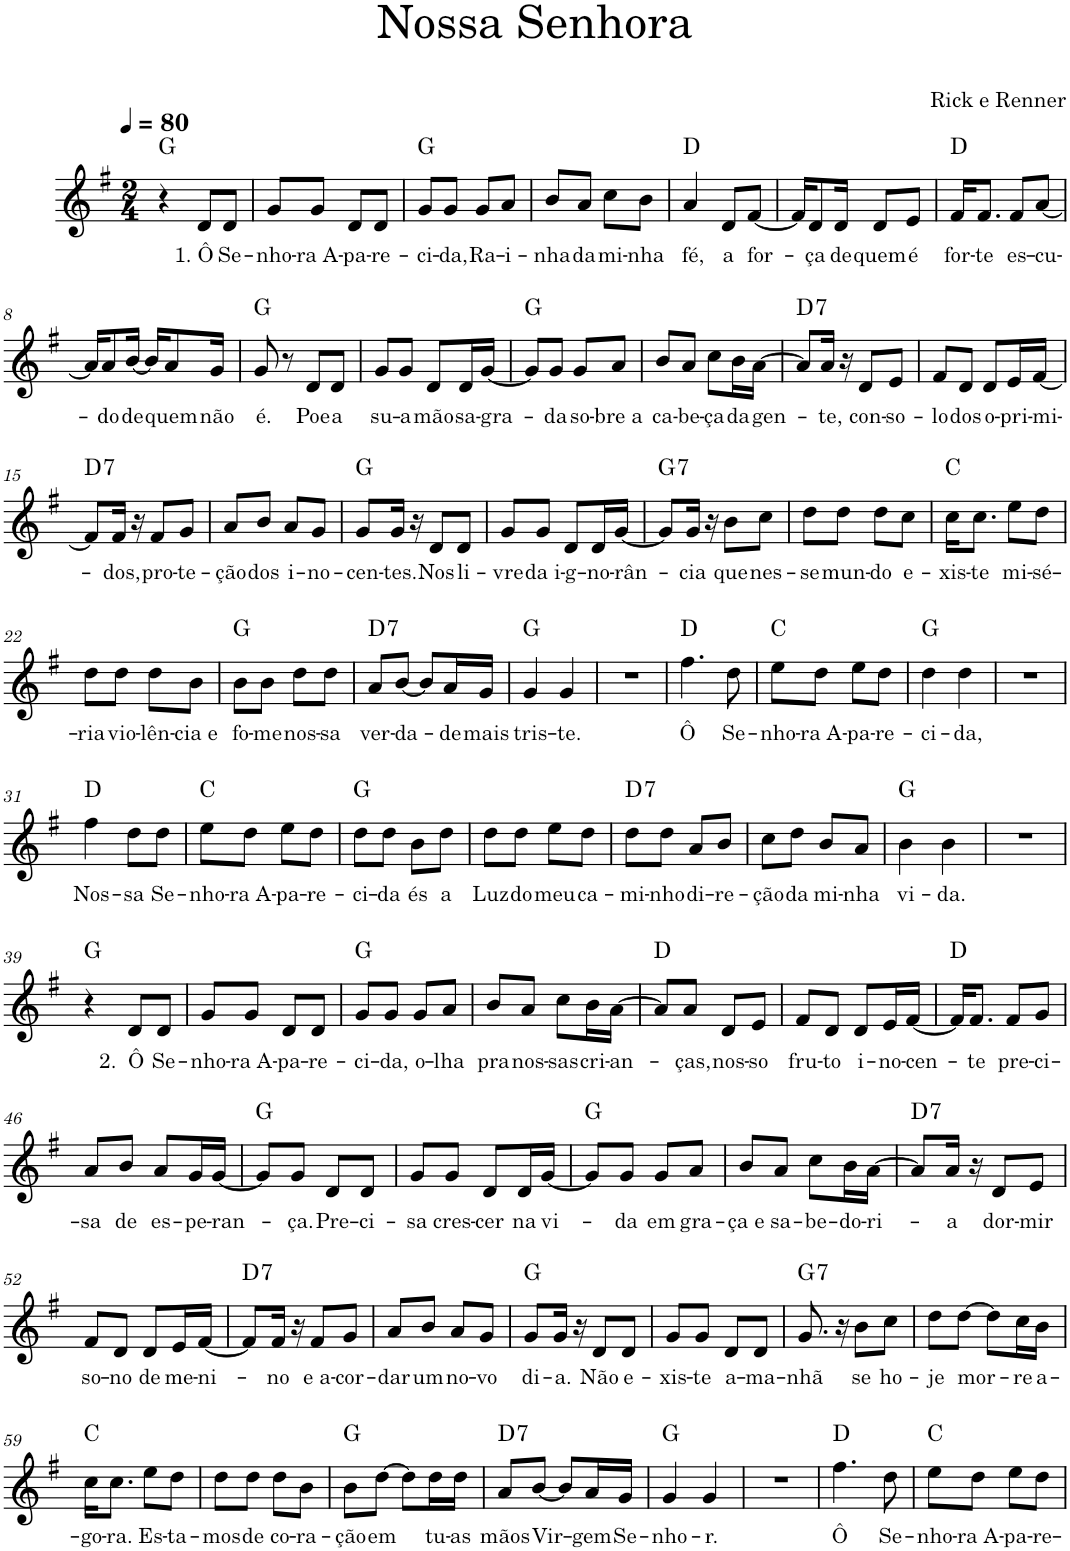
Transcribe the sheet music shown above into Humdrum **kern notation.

**kern	**text	**harte
*part1	*part1	*part1
*staff1	*staff1	*
*I"Voz	*	*
*I'Vo.	*	*
*clefG2	*	*
*k[f#]	*	*
*M2/4	*	*
*MM80	*	*
=1	=1	=1
4r	.	G:maj
!	!LO:LY:b	!
8d/L	1. Ô	.
!	!LO:LY:b	!
8d/J	Se-	.
=2	=2	=2
!	!LO:LY:b	!
8g/L	-nho-	.
!	!LO:LY:b	!
8g/J	-ra A-	.
!	!LO:LY:b	!
8d/L	-pa-	.
!	!LO:LY:b	!
8d/J	-re-	.
=3	=3	=3
!	!LO:LY:b	!
8g/L	-ci-	G:maj
!	!LO:LY:b	!
8g/J	-da,	.
!	!LO:LY:b	!
8g/L	Ra-	.
!	!LO:LY:b	!
8a/J	-i-	.
=4	=4	=4
!	!LO:LY:b	!
8b/L	-nha	.
!	!LO:LY:b	!
8a/J	da	.
!	!LO:LY:b	!
8cc\L	mi-	.
!	!LO:LY:b	!
8b\J	-nha	.
=5	=5	=5
!	!LO:LY:b	!
4a/	fé,	D:maj
!	!LO:LY:b	!
8d/L	a	.
!	!LO:LY:b	!
[8f#/J	for-	.
=6	=6	=6
16f#/KL]	.	.
!	!LO:LY:b	!
8d/	-ça	.
!	!LO:LY:b	!
16d/Jk	de	.
!	!LO:LY:b	!
8d/L	quem	.
!	!LO:LY:b	!
8e/J	é	.
=7	=7	=7
!	!LO:LY:b	!
16f#/KL	for-	D:maj
!	!LO:LY:b	!
8.f#/J	-te	.
!	!LO:LY:b	!
8f#/L	es-	.
!	!LO:LY:b	!
[8a/J	-cu-	.
!!LO:LB:g=z
=8	=8	=8
16a/KL]	.	.
!	!LO:LY:b	!
8a/	-do	.
!	!LO:LY:b	!
[16b/Jk	de	.
16b/KL]	.	.
!	!LO:LY:b	!
8a/	quem	.
!	!LO:LY:b	!
16g/Jk	não	.
=9	=9	=9
!	!LO:LY:b	!
8g/	é.	G:maj
8r	.	.
!	!LO:LY:b	!
8d/L	Poe	.
!	!LO:LY:b	!
8d/J	a	.
=10	=10	=10
!	!LO:LY:b	!
8g/L	su-	.
!	!LO:LY:b	!
8g/J	-a	.
!	!LO:LY:b	!
8d/L	mão	.
!	!LO:LY:b	!
16d/L	sa-	.
!	!LO:LY:b	!
[16g/JJ	-gra-	.
=11	=11	=11
8g/L]	.	G:maj
!	!LO:LY:b	!
8g/J	-da	.
!	!LO:LY:b	!
8g/L	so-	.
!	!LO:LY:b	!
8a/J	-bre a	.
=12	=12	=12
!	!LO:LY:b	!
8b/L	ca-	.
!	!LO:LY:b	!
8a/J	-be-	.
!	!LO:LY:b	!
8cc\L	-ça	.
!	!LO:LY:b	!
16b\L	da	.
!	!LO:LY:b	!
[16a\JJ	gen-	.
=13	=13	=13
!	!	!LO:H:kt=7
8a/L]	.	D:7
!	!LO:LY:b	!
16a/Jk	-te,	.
16r	.	.
!	!LO:LY:b	!
8d/L	con-	.
!	!LO:LY:b	!
8e/J	-so-	.
=14	=14	=14
!	!LO:LY:b	!
8f#/L	-lo	.
!	!LO:LY:b	!
8d/J	dos	.
!	!LO:LY:b	!
8d/L	o-	.
!	!LO:LY:b	!
16e/L	-pri-	.
!	!LO:LY:b	!
[16f#/JJ	-mi-	.
!!LO:LB:g=z
=15	=15	=15
!	!	!LO:H:kt=7
8f#/L]	.	D:7
!	!LO:LY:b	!
16f#/Jk	-dos,	.
16r	.	.
!	!LO:LY:b	!
8f#/L	pro-	.
!	!LO:LY:b	!
8g/J	-te-	.
=16	=16	=16
!	!LO:LY:b	!
8a/L	-ção	.
!	!LO:LY:b	!
8b/J	dos	.
!	!LO:LY:b	!
8a/L	i-	.
!	!LO:LY:b	!
8g/J	-no-	.
=17	=17	=17
!	!LO:LY:b	!
8g/L	-cen-	G:maj
!	!LO:LY:b	!
16g/Jk	-tes.	.
16r	.	.
!	!LO:LY:b	!
8d/L	Nos	.
!	!LO:LY:b	!
8d/J	li-	.
=18	=18	=18
!	!LO:LY:b	!
8g/L	-vre	.
!	!LO:LY:b	!
8g/J	da i-	.
!	!LO:LY:b	!
8d/L	-g-	.
!	!LO:LY:b	!
16d/L	-no-	.
!	!LO:LY:b	!
[16g/JJ	-rân-	.
=19	=19	=19
!	!	!LO:H:kt=7
8g/L]	.	G:7
!	!LO:LY:b	!
16g/Jk	-cia	.
16r	.	.
!	!LO:LY:b	!
8b\L	que	.
!	!LO:LY:b	!
8cc\J	nes-	.
=20	=20	=20
!	!LO:LY:b	!
8dd\L	-se	.
!	!LO:LY:b	!
8dd\J	mun-	.
!	!LO:LY:b	!
8dd\L	-do	.
!	!LO:LY:b	!
8cc\J	e-	.
=21	=21	=21
!	!LO:LY:b	!
16cc\KL	-xis-	C:maj
!	!LO:LY:b	!
8.cc\J	-te	.
!	!LO:LY:b	!
8ee\L	mi-	.
!	!LO:LY:b	!
8dd\J	-sé-	.
!!LO:LB:g=z
=22	=22	=22
!	!LO:LY:b	!
8dd\L	-ria	.
!	!LO:LY:b	!
8dd\J	vio-	.
!	!LO:LY:b	!
8dd\L	-lên-	.
!	!LO:LY:b	!
8b\J	-cia e	.
=23	=23	=23
!	!LO:LY:b	!
8b\L	fo-	G:maj
!	!LO:LY:b	!
8b\J	-me	.
!	!LO:LY:b	!
8dd\L	nos-	.
!	!LO:LY:b	!
8dd\J	-sa	.
=24	=24	=24
!	!LO:LY:b	!LO:H:kt=7
8a/L	ver-	D:7
!	!LO:LY:b	!
[8b/J	-da-	.
8b/L]	.	.
!	!LO:LY:b	!
16a/L	-de	.
!	!LO:LY:b	!
16g/JJ	mais	.
=25	=25	=25
!	!LO:LY:b	!
4g/	tris-	G:maj
!	!LO:LY:b	!
4g/	-te.	.
=26	=26	=26
2r	.	.
=27	=27	=27
!	!LO:LY:b	!
4.ff#\	Ô	D:maj
!	!LO:LY:b	!
8dd\	Se-	.
=28	=28	=28
!	!LO:LY:b	!
8ee\L	-nho-	C:maj
!	!LO:LY:b	!
8dd\J	-ra A-	.
!	!LO:LY:b	!
8ee\L	-pa-	.
!	!LO:LY:b	!
8dd\J	-re-	.
=29	=29	=29
!	!LO:LY:b	!
4dd\	-ci-	G:maj
!	!LO:LY:b	!
4dd\	-da,	.
=30	=30	=30
2r	.	.
!!LO:LB:g=z
=31	=31	=31
!	!LO:LY:b	!
4ff#\	Nos-	D:maj
!	!LO:LY:b	!
8dd\L	-sa	.
!	!LO:LY:b	!
8dd\J	Se-	.
=32	=32	=32
!	!LO:LY:b	!
8ee\L	-nho-	C:maj
!	!LO:LY:b	!
8dd\J	-ra A-	.
!	!LO:LY:b	!
8ee\L	-pa-	.
!	!LO:LY:b	!
8dd\J	-re-	.
=33	=33	=33
!	!LO:LY:b	!
8dd\L	-ci-	G:maj
!	!LO:LY:b	!
8dd\J	-da	.
!	!LO:LY:b	!
8b\L	és	.
!	!LO:LY:b	!
8dd\J	a	.
=34	=34	=34
!	!LO:LY:b	!
8dd\L	Luz	.
!	!LO:LY:b	!
8dd\J	do	.
!	!LO:LY:b	!
8ee\L	meu	.
!	!LO:LY:b	!
8dd\J	ca-	.
=35	=35	=35
!	!LO:LY:b	!LO:H:kt=7
8dd\L	-mi-	D:7
!	!LO:LY:b	!
8dd\J	-nho	.
!	!LO:LY:b	!
8a/L	di-	.
!	!LO:LY:b	!
8b/J	-re-	.
=36	=36	=36
!	!LO:LY:b	!
8cc\L	-ção	.
!	!LO:LY:b	!
8dd\J	da	.
!	!LO:LY:b	!
8b/L	mi-	.
!	!LO:LY:b	!
8a/J	-nha	.
=37	=37	=37
!	!LO:LY:b	!
4b\	vi-	G:maj
!	!LO:LY:b	!
4b\	-da.	.
=38	=38	=38
2r	.	.
!!LO:LB:g=z
=39	=39	=39
4r	.	G:maj
!	!LO:LY:b	!
8d/L	2. Ô	.
!	!LO:LY:b	!
8d/J	Se-	.
=40	=40	=40
!	!LO:LY:b	!
8g/L	-nho-	.
!	!LO:LY:b	!
8g/J	-ra A-	.
!	!LO:LY:b	!
8d/L	-pa-	.
!	!LO:LY:b	!
8d/J	-re-	.
=41	=41	=41
!	!LO:LY:b	!
8g/L	-ci-	G:maj
!	!LO:LY:b	!
8g/J	-da,	.
!	!LO:LY:b	!
8g/L	o-	.
!	!LO:LY:b	!
8a/J	-lha	.
=42	=42	=42
!	!LO:LY:b	!
8b/L	pra	.
!	!LO:LY:b	!
8a/J	nos-	.
!	!LO:LY:b	!
8cc\L	-sas	.
!	!LO:LY:b	!
16b\L	cri-	.
!	!LO:LY:b	!
[16a\JJ	-an-	.
=43	=43	=43
8a/L]	.	D:maj
!	!LO:LY:b	!
8a/J	-ças,	.
!	!LO:LY:b	!
8d/L	nos-	.
!	!LO:LY:b	!
8e/J	-so	.
=44	=44	=44
!	!LO:LY:b	!
8f#/L	fru-	.
!	!LO:LY:b	!
8d/J	-to	.
!	!LO:LY:b	!
8d/L	i-	.
!	!LO:LY:b	!
16e/L	-no-	.
!	!LO:LY:b	!
[16f#/JJ	-cen-	.
=45	=45	=45
16f#/KL]	.	D:maj
!	!LO:LY:b	!
8.f#/J	-te	.
!	!LO:LY:b	!
8f#/L	pre-	.
!	!LO:LY:b	!
8g/J	-ci-	.
!!LO:LB:g=z
=46	=46	=46
!	!LO:LY:b	!
8a/L	-sa	.
!	!LO:LY:b	!
8b/J	de	.
!	!LO:LY:b	!
8a/L	es-	.
!	!LO:LY:b	!
16g/L	-pe-	.
!	!LO:LY:b	!
[16g/JJ	-ran-	.
=47	=47	=47
8g/L]	.	G:maj
!	!LO:LY:b	!
8g/J	-ça.	.
!	!LO:LY:b	!
8d/L	Pre-	.
!	!LO:LY:b	!
8d/J	-ci-	.
=48	=48	=48
!	!LO:LY:b	!
8g/L	-sa	.
!	!LO:LY:b	!
8g/J	cres-	.
!	!LO:LY:b	!
8d/L	-cer	.
!	!LO:LY:b	!
16d/L	na	.
!	!LO:LY:b	!
[16g/JJ	vi-	.
=49	=49	=49
8g/L]	.	G:maj
!	!LO:LY:b	!
8g/J	-da	.
!	!LO:LY:b	!
8g/L	em	.
!	!LO:LY:b	!
8a/J	gra-	.
=50	=50	=50
!	!LO:LY:b	!
8b/L	-ça e	.
!	!LO:LY:b	!
8a/J	sa-	.
!	!LO:LY:b	!
8cc\L	-be-	.
!	!LO:LY:b	!
16b\L	-do-	.
!	!LO:LY:b	!
[16a\JJ	-ri-	.
=51	=51	=51
!	!	!LO:H:kt=7
8a/L]	.	D:7
!	!LO:LY:b	!
16a/Jk	-a	.
16r	.	.
!	!LO:LY:b	!
8d/L	dor-	.
!	!LO:LY:b	!
8e/J	-mir	.
!!LO:LB:g=z
=52	=52	=52
!	!LO:LY:b	!
8f#/L	so-	.
!	!LO:LY:b	!
8d/J	-no	.
!	!LO:LY:b	!
8d/L	de	.
!	!LO:LY:b	!
16e/L	me-	.
!	!LO:LY:b	!
[16f#/JJ	-ni-	.
=53	=53	=53
!	!	!LO:H:kt=7
8f#/L]	.	D:7
!	!LO:LY:b	!
16f#/Jk	-no	.
16r	.	.
!	!LO:LY:b	!
8f#/L	e a-	.
!	!LO:LY:b	!
8g/J	-cor-	.
=54	=54	=54
!	!LO:LY:b	!
8a/L	-dar	.
!	!LO:LY:b	!
8b/J	um	.
!	!LO:LY:b	!
8a/L	no-	.
!	!LO:LY:b	!
8g/J	-vo	.
=55	=55	=55
!	!LO:LY:b	!
8g/L	di-	G:maj
!	!LO:LY:b	!
16g/Jk	-a.	.
16r	.	.
!	!LO:LY:b	!
8d/L	Não	.
!	!LO:LY:b	!
8d/J	e-	.
=56	=56	=56
!	!LO:LY:b	!
8g/L	-xis-	.
!	!LO:LY:b	!
8g/J	-te	.
!	!LO:LY:b	!
8d/L	a-	.
!	!LO:LY:b	!
8d/J	-ma-	.
=57	=57	=57
!	!LO:LY:b	!LO:H:kt=7
8.g/	-nhã	G:7
16r	.	.
!	!LO:LY:b	!
8b\L	se	.
!	!LO:LY:b	!
8cc\J	ho-	.
=58	=58	=58
!	!LO:LY:b	!
8dd\L	-je	.
!	!LO:LY:b	!
[8dd\J	mor-	.
8dd\L]	.	.
!	!LO:LY:b	!
16cc\L	-re	.
!	!LO:LY:b	!
16b\JJ	a-	.
!!LO:LB:g=z
=59	=59	=59
!	!LO:LY:b	!
16cc\KL	-go-	C:maj
!	!LO:LY:b	!
8.cc\J	-ra.	.
!	!LO:LY:b	!
8ee\L	Es-	.
!	!LO:LY:b	!
8dd\J	-ta-	.
=60	=60	=60
!	!LO:LY:b	!
8dd\L	-mos	.
!	!LO:LY:b	!
8dd\J	de	.
!	!LO:LY:b	!
8dd\L	co-	.
!	!LO:LY:b	!
8b\J	-ra-	.
=61	=61	=61
!	!LO:LY:b	!
8b\L	-ção	G:maj
!	!LO:LY:b	!
[8dd\J	em	.
8dd\L]	.	.
!	!LO:LY:b	!
16dd\L	tu-	.
!	!LO:LY:b	!
16dd\JJ	-as	.
=62	=62	=62
!	!LO:LY:b	!LO:H:kt=7
8a/L	mãos	D:7
!	!LO:LY:b	!
[8b/J	Vir-	.
8b/L]	.	.
!	!LO:LY:b	!
16a/L	-gem	.
!	!LO:LY:b	!
16g/JJ	Se-	.
=63	=63	=63
!	!LO:LY:b	!
4g/	-nho-	G:maj
!	!LO:LY:b	!
4g/	-r.	.
=64	=64	=64
2r	.	.
=65	=65	=65
!	!LO:LY:b	!
4.ff#\	Ô	D:maj
!	!LO:LY:b	!
8dd\	Se-	.
=66	=66	=66
!	!LO:LY:b	!
8ee\L	-nho-	C:maj
!	!LO:LY:b	!
8dd\J	-ra A-	.
!	!LO:LY:b	!
8ee\L	-pa-	.
!	!LO:LY:b	!
8dd\J	-re-	.
=	=	=
*-	*-	*-
